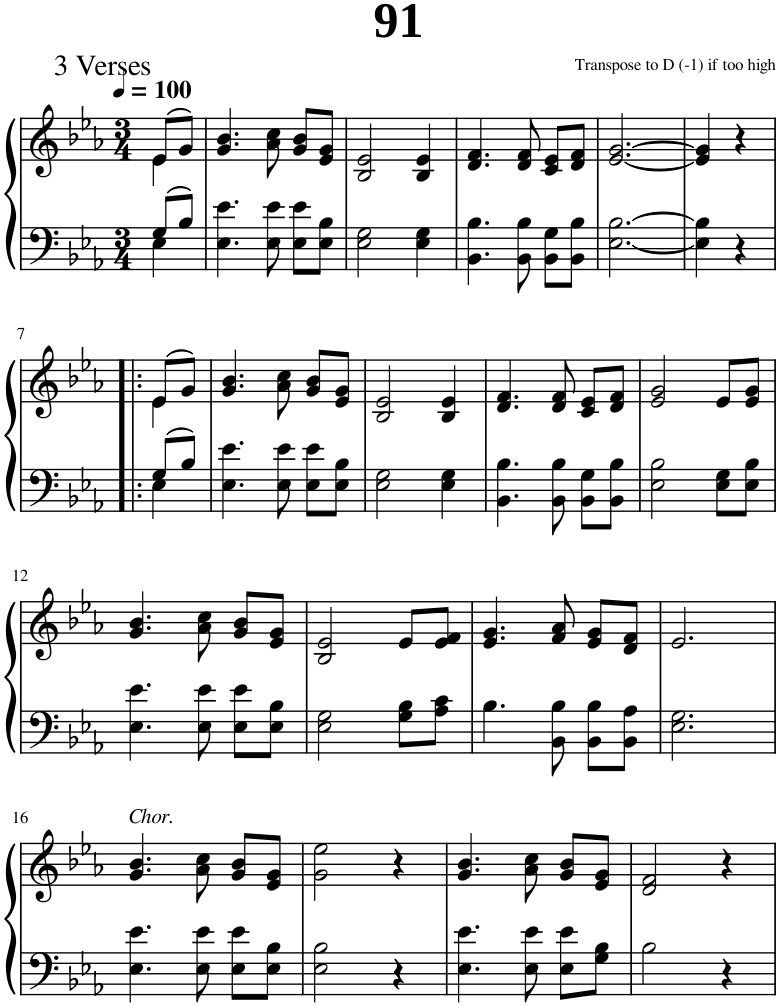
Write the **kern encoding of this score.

**kern	**kern
*part1	*part1
*staff2	*staff1
*I"Piano	*
*I'Pno.	*
*clefF4	*clefG2
*k[b-e-a-]	*k[b-e-a-]
*M3/4	*M3/4
*MM100	*MM100
=1	=1
*^	*^
8G/L	4E-\	(8e-/L	4e-\
8B-/J	.	8g/J)	.
*v	*v	*	*
*	*v	*v
=2	=2
4.E-\ 4.e-\	4.g/ 4.b-/
8E-\ 8e-\	8a-\ 8cc\
8E-\ 8e-\L	8g/ 8b-/L
8E-\ 8B-\J	8e-/ 8g/J
=3	=3
2E-\ 2G\	2B-/ 2e-/
4E-\ 4G\	4B-/ 4e-/
=4	=4
4.BB-\ 4.B-\	4.d/ 4.f/
8BB-\ 8B-\	8d/ 8f/
8BB-\ 8G\L	8c/ 8e-/L
8BB-\ 8B-\J	8d/ 8f/J
=5	=5
[2.E-\ [2.B-\	[2.e-/ [2.g/
=6	=6
4E-\] 4B-\]	4e-/] 4g/]
4r	4r
!!LO:LB:g=z
=7!|:	=7!|:
*^	*^
8G/L	4E-\	(8e-/L	4e-\
8B-/J	.	8g/J)	.
*v	*v	*	*
*	*v	*v
=8	=8
4.E-\ 4.e-\	4.g/ 4.b-/
8E-\ 8e-\	8a-\ 8cc\
8E-\ 8e-\L	8g/ 8b-/L
8E-\ 8B-\J	8e-/ 8g/J
=9	=9
2E-\ 2G\	2B-/ 2e-/
4E-\ 4G\	4B-/ 4e-/
=10	=10
4.BB-\ 4.B-\	4.d/ 4.f/
8BB-\ 8B-\	8d/ 8f/
8BB-\ 8G\L	8c/ 8e-/L
8BB-\ 8B-\J	8d/ 8f/J
=11	=11
2E-\ 2B-\	2e-/ 2g/
8E-\ 8G\L	8e-/L
8E-\ 8B-\J	8e-/ 8g/J
!!LO:LB:g=z
=12	=12
4.E-\ 4.e-\	4.g/ 4.b-/
8E-\ 8e-\	8a-\ 8cc\
8E-\ 8e-\L	8g/ 8b-/L
8E-\ 8B-\J	8e-/ 8g/J
=13	=13
2E-\ 2G\	2B-/ 2e-/
8G\ 8B-\L	8e-/L
8A-\ 8c\J	8e-/ 8f/J
=14	=14
4.B-\	4.e-/ 4.g/
8BB-\ 8B-\	8f/ 8a-/
8BB-\ 8B-\L	8e-/ 8g/L
8BB-\ 8A-\J	8d/ 8f/J
=15	=15
2.E-\ 2.G\	2.e-/
!!LO:LB:g=z
=16	=16
!	!LO:TX:a:i:t=Chor.
4.E-\ 4.e-\	4.g/ 4.b-/
8E-\ 8e-\	8a-\ 8cc\
8E-\ 8e-\L	8g/ 8b-/L
8E-\ 8B-\J	8e-/ 8g/J
=17	=17
2E-\ 2B-\	2g\ 2ee-\
4r	4r
=18	=18
4.E-\ 4.e-\	4.g/ 4.b-/
8E-\ 8e-\	8a-\ 8cc\
8E-\ 8e-\L	8g/ 8b-/L
8G\ 8B-\J	8e-/ 8g/J
=19	=19
2B-\	2d/ 2f/
4r	4r
=	=
*-	*-
